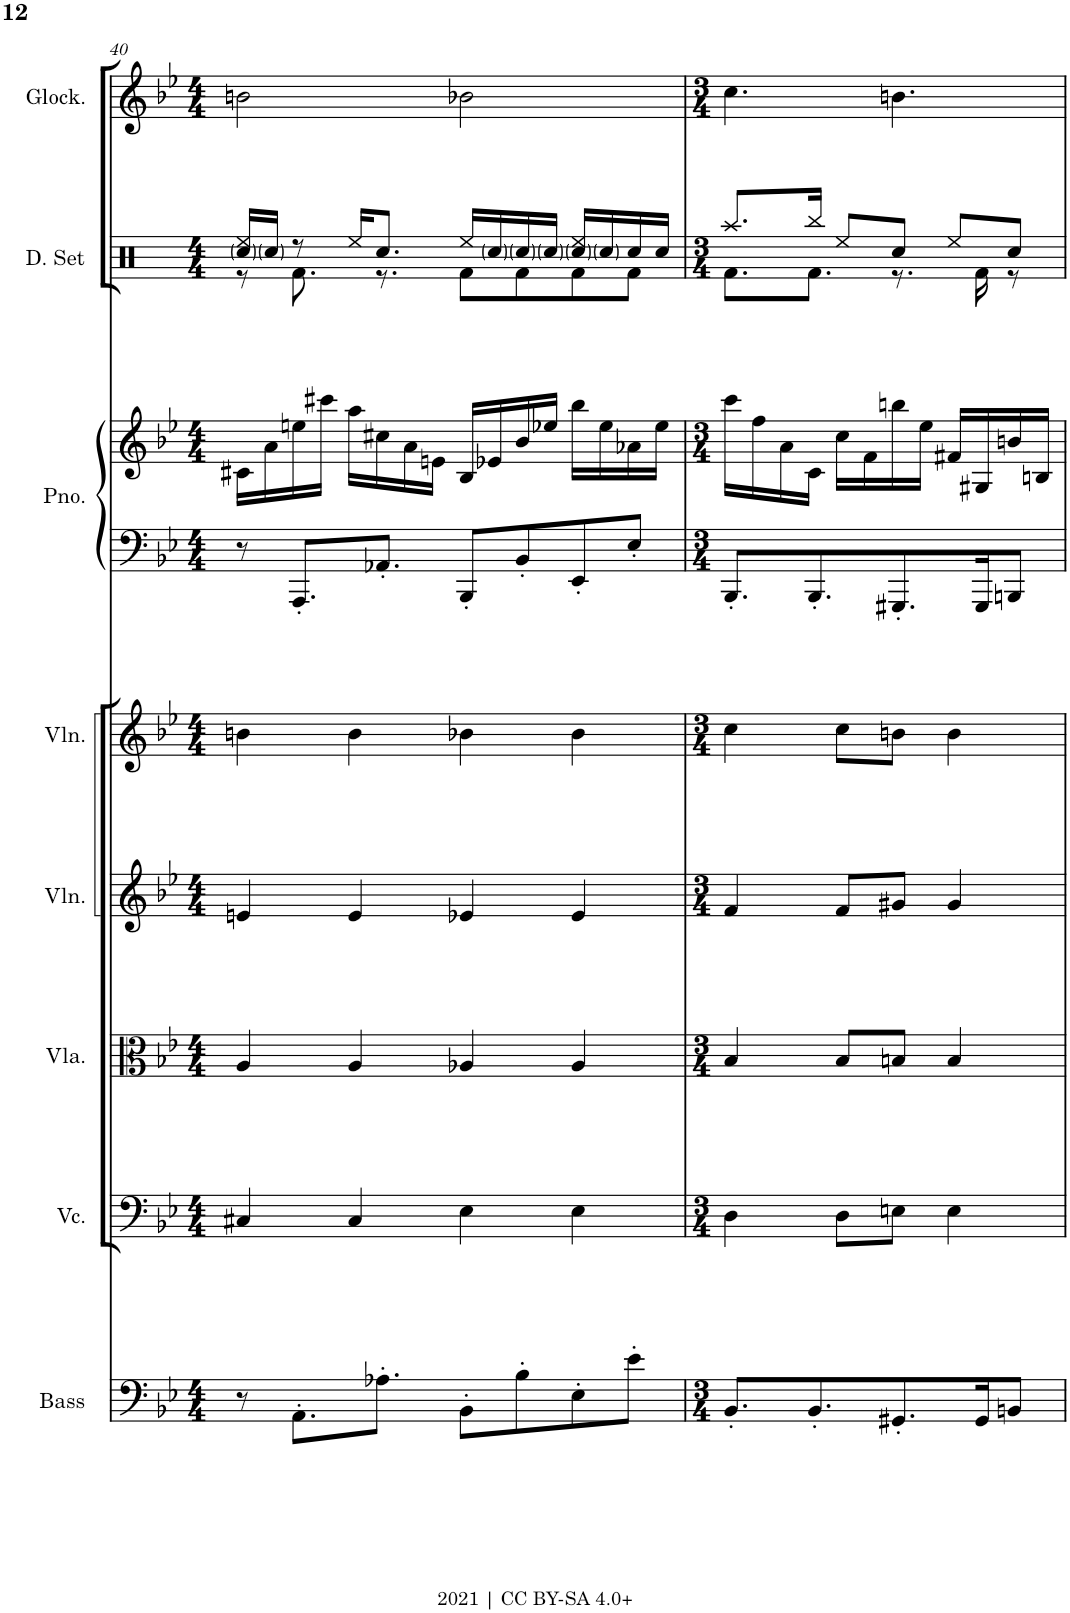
**kern	**kern	**kern	**kern	**kern	**kern	**kern	**kern
*part7	*part6	*part5	*part4	*part3	*part2	*part2	*part1
*staff8	*staff7	*staff6	*staff5	*staff4	*staff3	*staff2	*staff1
*I"Acoustic Bass	*I"Violoncello	*I"Viola	*I"Violin	*I"Violin	*I"Piano	*	*I"Glockenspiel
*I'Bass	*I'Vc.	*I'Vla.	*I'Vln.	*I'Vln.	*I'Pno.	*	*I'Glock.
!!LO:PB:g=z
*clefF4	*clefF4	*clefC3	*clefG2	*clefG2	*clefF4	*clefG2	*clefG2
*Trd7c12	*	*	*	*	*	*	*Trd-14c-24
*k[b-e-]	*k[b-e-]	*k[b-e-]	*k[b-e-]	*k[b-e-]	*k[b-e-]	*k[b-e-]	*k[b-e-]
*M4/4	*M4/4	*M4/4	*M4/4	*M4/4	*M4/4	*M4/4	*M4/4
=40	=40	=40	=40	=40	=40	=40	=40
8r	4C#X/	4A/	4en/	4bn\	8r	16c#X\LL	2bn\
.	.	.	.	.	.	16a\	.
8.AA'\L	.	.	.	.	8.AAA'/L	16een\	.
.	.	.	.	.	.	16ccc#X\JJ	.
.	4C#/	4A/	4e/	4b\	.	16aa\LL	.
8.A-X'\J	.	.	.	.	8.AA-X'/J	16cc#X\	.
.	.	.	.	.	.	16a\	.
.	.	.	.	.	.	16en\JJ	.
8BB-'\L	4E-\	4A-X/	4e-X/	4b-X\	8BBB-'/L	16B-/LL	2b-X\
.	.	.	.	.	.	16e-X/	.
8B-'\	.	.	.	.	8BB-'/	16b-/	.
.	.	.	.	.	.	16ee-X/JJ	.
8E-'\	4E-\	4A-/	4e-/	4b-\	8EE-'/	16bb-\LL	.
.	.	.	.	.	.	16ee-\	.
8e-'\J	.	.	.	.	8E-'/J	16a-X\	.
.	.	.	.	.	.	16ee-\JJ	.
=41	=41	=41	=41	=41	=41	=41	=41
*M3/4	*M3/4	*M3/4	*M3/4	*M3/4	*M3/4	*M3/4	*M3/4
8.BB-'/L	4D\	4B-/	4f/	4cc\	8.BBB-'/L	16ccc\LL	4.cc\
.	.	.	.	.	.	16ff\	.
.	.	.	.	.	.	16a\	.
8.BB-'/	.	.	.	.	8.BBB-'/	16c\JJ	.
.	8D\L	8B-/L	8f/L	8cc\L	.	16cc\LL	.
.	.	.	.	.	.	16f\	.
8.GG#X'/	8En\J	8Bn/J	8g#X/J	8bn\J	8.GGG#X'/	16bbn\	4.bn\
.	.	.	.	.	.	16ee-\JJ	.
.	4E\	4B/	4g#/	4b\	.	16f#X/LL	.
16GG#/K	.	.	.	.	16GGG#/K	16G#X/	.
8BBn/J	.	.	.	.	8BBBn/J	16bn/	.
.	.	.	.	.	.	16Bn/JJ	.
=	=	=	=	=	=	=	=
*-	*-	*-	*-	*-	*-	*-	*-
